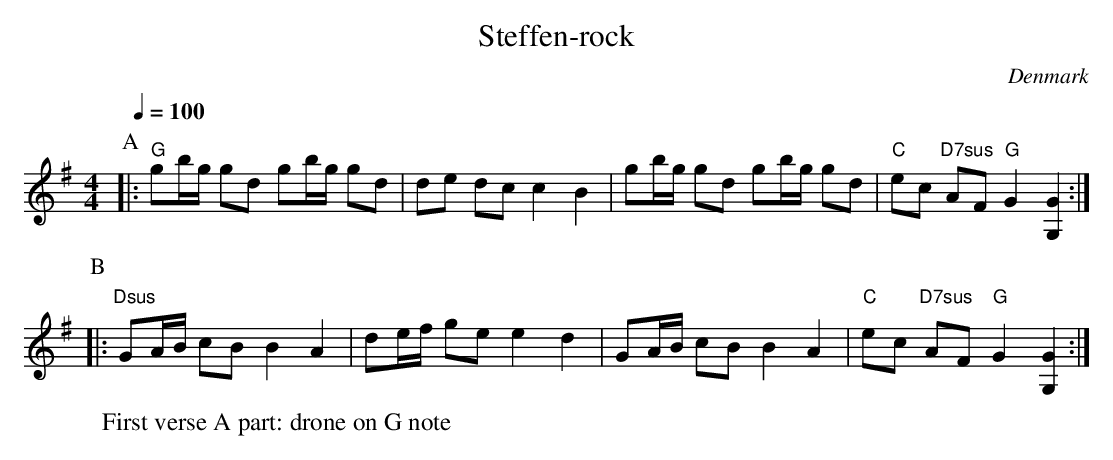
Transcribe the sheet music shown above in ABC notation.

X:1
T:Steffen-rock
O:Denmark
M:4/4
L:1/8
Q:1/4=100
K:Gmaj
P:A
W:First verse A part: drone on G note
|:"G"gb/2g/2 gd gb/2g/2 gd | de dc c2B2 |\
gb/2g/2 gd gb/2g/2 gd | "C"ec "D7sus"AF "G"G2 [GG,]2:|
P:B
|:"Dsus"GA/B/ cB B2 A2 | de/f/ ge e2d2|\
GA/B/ cB B2 A2 | "C"ec "D7sus"AF "G"G2 [GG,]2:|
